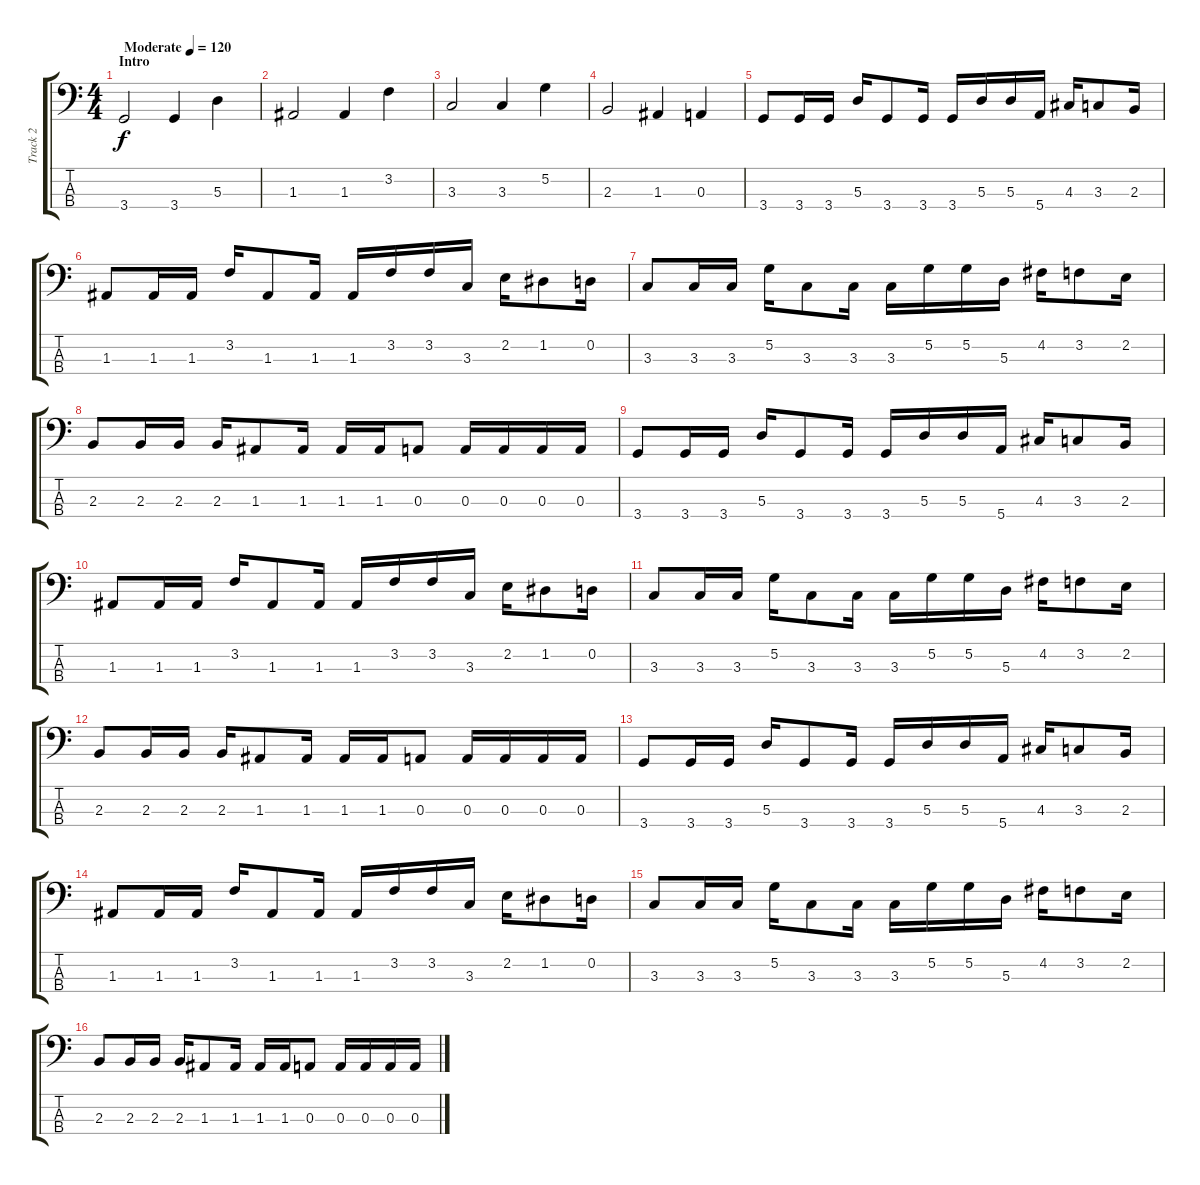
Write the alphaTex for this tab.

\track ("Track 2" "Track 2") {instrument electricbassfinger}
\staff {score tabs}
\tuning (G2 D2 A1 E1) {hide}
\ts (4 4)
\section ("" "Intro")
\tempo (120 "Moderate")
\clef f4
\ks c
3.4.2{dy f instrument electricbassfinger} 3.4.4 5.3.4 |
1.3.2 1.3.4 3.2.4 |
3.3.2 3.3.4 5.2.4 |
2.3.2 1.3.4 0.3.4 |
3.4.8 3.4.16 3.4.16 5.3.16 3.4.8 3.4.16 3.4.16 5.3.16 5.3.16 5.4.16 4.3.16 3.3.8 2.3.16 |
1.3.8 1.3.16 1.3.16 3.2.16 1.3.8 1.3.16 1.3.16 3.2.16 3.2.16 3.3.16 2.2.16 1.2.8 0.2.16 |
3.3.8 3.3.16 3.3.16 5.2.16 3.3.8 3.3.16 3.3.16 5.2.16 5.2.16 5.3.16 4.2.16 3.2.8 2.2.16 |
2.3.8 2.3.16 2.3.16 2.3.16 1.3.8 1.3.16 1.3.16 1.3.16 0.3.8 0.3.16 0.3.16 0.3.16 0.3.16 |
3.4.8 3.4.16 3.4.16 5.3.16 3.4.8 3.4.16 3.4.16 5.3.16 5.3.16 5.4.16 4.3.16 3.3.8 2.3.16 |
1.3.8 1.3.16 1.3.16 3.2.16 1.3.8 1.3.16 1.3.16 3.2.16 3.2.16 3.3.16 2.2.16 1.2.8 0.2.16 |
3.3.8 3.3.16 3.3.16 5.2.16 3.3.8 3.3.16 3.3.16 5.2.16 5.2.16 5.3.16 4.2.16 3.2.8 2.2.16 |
2.3.8 2.3.16 2.3.16 2.3.16 1.3.8 1.3.16 1.3.16 1.3.16 0.3.8 0.3.16 0.3.16 0.3.16 0.3.16 |
3.4.8 3.4.16 3.4.16 5.3.16 3.4.8 3.4.16 3.4.16 5.3.16 5.3.16 5.4.16 4.3.16 3.3.8 2.3.16 |
1.3.8 1.3.16 1.3.16 3.2.16 1.3.8 1.3.16 1.3.16 3.2.16 3.2.16 3.3.16 2.2.16 1.2.8 0.2.16 |
3.3.8 3.3.16 3.3.16 5.2.16 3.3.8 3.3.16 3.3.16 5.2.16 5.2.16 5.3.16 4.2.16 3.2.8 2.2.16 |
2.3.8 2.3.16 2.3.16 2.3.16 1.3.8 1.3.16 1.3.16 1.3.16 0.3.8 0.3.16 0.3.16 0.3.16 0.3.16
